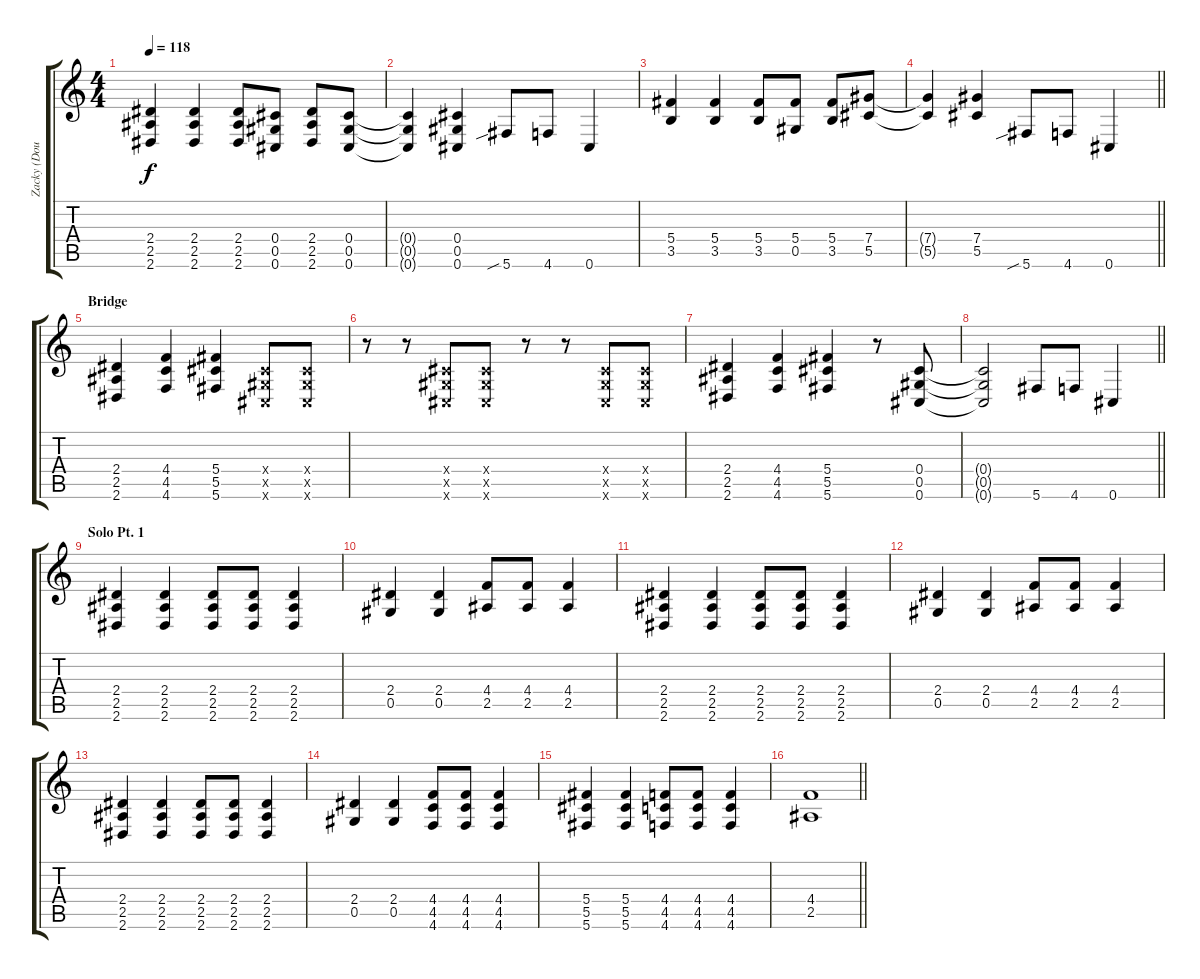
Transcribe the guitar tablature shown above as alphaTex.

\track ("Zacky (Double Track) " "Zacky (Dou") {instrument distortionguitar}
\staff {score tabs}
\tuning (Eb4 Bb3 Gb3 Db3 Ab2 Db2) {hide}
\ts (4 4)
\tempo 118
\clef g2
\ks c
(2.4 2.5 2.6).4{dy f} (2.4 2.5 2.6).4 (2.4 2.5 2.6).8 (0.4 0.5 0.6).8 (2.4 2.5 2.6).8 (0.4 0.5 0.6).8 |
(0.4{t} 0.5{t} 0.6{t}).4 (0.4 0.5 0.6).4 5.6{sib}.8 4.6.8 0.6.4 |
(5.4 3.5).4 (5.4 3.5).4 (5.4 3.5).8 (5.4 0.5).8 (5.4 3.5).8 (7.4 5.5).8 |
\barLineRight lightlight
(7.4{t} 5.5{t}).4 (7.4 5.5).4 5.6{sib}.8 4.6.8 0.6.4 |
\section ("" "Bridge")
(2.4 2.5 2.6).4 (4.4 4.5 4.6).4 (5.4 5.5 5.6).4 (0.4{x} 0.5{x} 0.6{x}).8 (0.4{x} 0.5{x} 0.6{x}).8 |
r.8 r.8 (0.4{x} 0.5{x} 0.6{x}).8 (0.4{x} 0.5{x} 0.6{x}).8 r.8 r.8 (0.4{x} 0.5{x} 0.6{x}).8 (0.4{x} 0.5{x} 0.6{x}).8 |
(2.4 2.5 2.6).4 (4.4 4.5 4.6).4 (5.4 5.5 5.6).4 r.8 (0.4 0.5 0.6).8 |
\barLineRight lightlight
(0.4{t} 0.5{t} 0.6{t}).2 5.6.8 4.6.8 0.6.4 |
\section ("" "Solo Pt. 1")
(2.4 2.5 2.6).4 (2.4 2.5 2.6).4 (2.4 2.5 2.6).8 (2.4 2.5 2.6).8 (2.4 2.5 2.6).4 |
(2.4 0.5).4 (2.4 0.5).4 (4.4 2.5).8 (4.4 2.5).8 (4.4 2.5).4 |
(2.4 2.5 2.6).4 (2.4 2.5 2.6).4 (2.4 2.5 2.6).8 (2.4 2.5 2.6).8 (2.4 2.5 2.6).4 |
(2.4 0.5).4 (2.4 0.5).4 (4.4 2.5).8 (4.4 2.5).8 (4.4 2.5).4 |
(2.4 2.5 2.6).4 (2.4 2.5 2.6).4 (2.4 2.5 2.6).8 (2.4 2.5 2.6).8 (2.4 2.5 2.6).4 |
(2.4 0.5).4 (2.4 0.5).4 (4.4 4.5 4.6).8 (4.4 4.5 4.6).8 (4.4 4.5 4.6).4 |
(5.4 5.5 5.6).4 (5.4 5.5 5.6).4 (4.4 4.5 4.6).8 (4.4 4.5 4.6).8 (4.4 4.5 4.6).4 |
\barLineRight lightlight
(4.4 2.5).1
